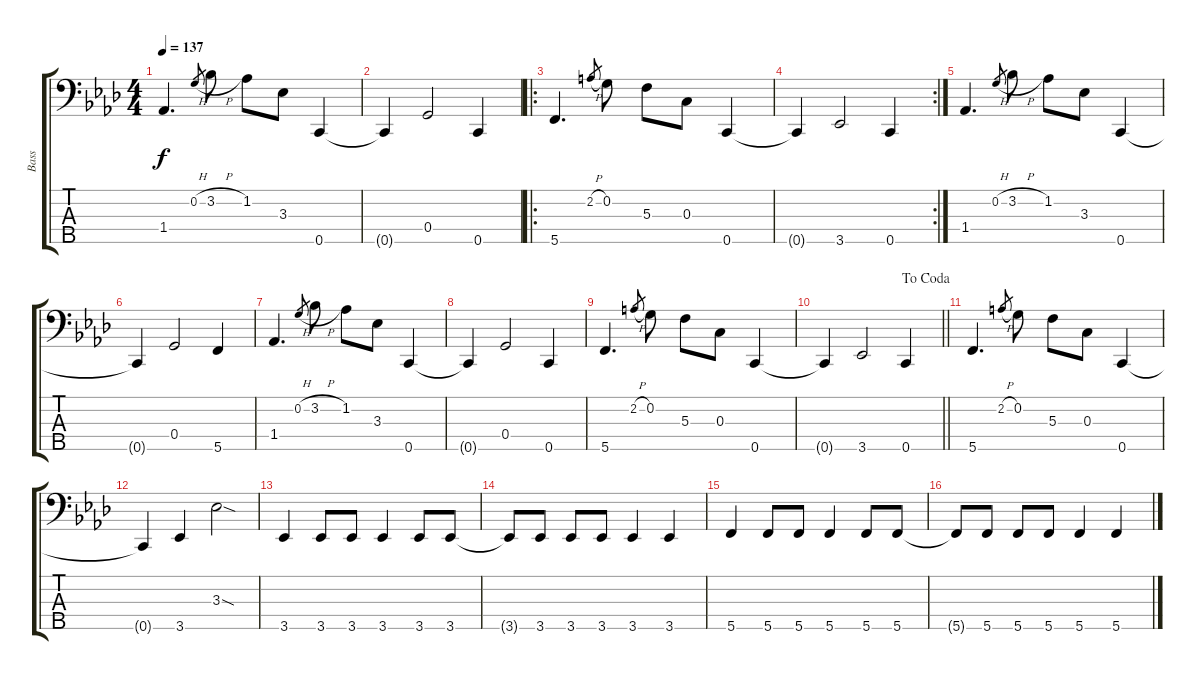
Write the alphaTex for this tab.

\track ("Bass" "Bass") {instrument fretlessbass}
\staff {score tabs}
\tuning (C3 G2 C2 G1 C1) {hide}
\ts (4 4)
\tempo 137
\clef f4
\ks ab
1.4.4{d dy f} 0.2{h}.8{gr} 3.2{h}.8 1.2.8 3.3.8 0.5.4 |
0.5{t}.4 0.4.2 0.5.4 |
\ro
5.5.4{d} 2.2{h}.8{gr} 0.2.8 5.3.8 0.3.8 0.5.4 |
\rc 2
0.5{t}.4 3.5.2 0.5.4 |
1.4.4{d} 0.2{h}.8{gr} 3.2{h}.8 1.2.8 3.3.8 0.5.4 |
0.5{t}.4 0.4.2 5.5.4 |
1.4.4{d} 0.2{h}.8{gr} 3.2{h}.8 1.2.8 3.3.8 0.5.4 |
0.5{t}.4 0.4.2 0.5.4 |
5.5.4{d} 2.2{h}.8{gr} 0.2.8 5.3.8 0.3.8 0.5.4 |
\jump dacoda
\barLineRight lightlight
0.5{t}.4 3.5.2 0.5.4 |
5.5.4{d} 2.2{h}.8{gr} 0.2.8 5.3.8 0.3.8 0.5.4 |
0.5{t}.4 3.5.4 3.3{sod}.2 |
3.5.4 3.5.8 3.5.8 3.5.4 3.5.8 3.5.8 |
3.5{t}.8 3.5.8 3.5.8 3.5.8 3.5.4 3.5.4 |
5.5.4 5.5.8 5.5.8 5.5.4 5.5.8 5.5.8 |
5.5{t}.8 5.5.8 5.5.8 5.5.8 5.5.4 5.5.4
